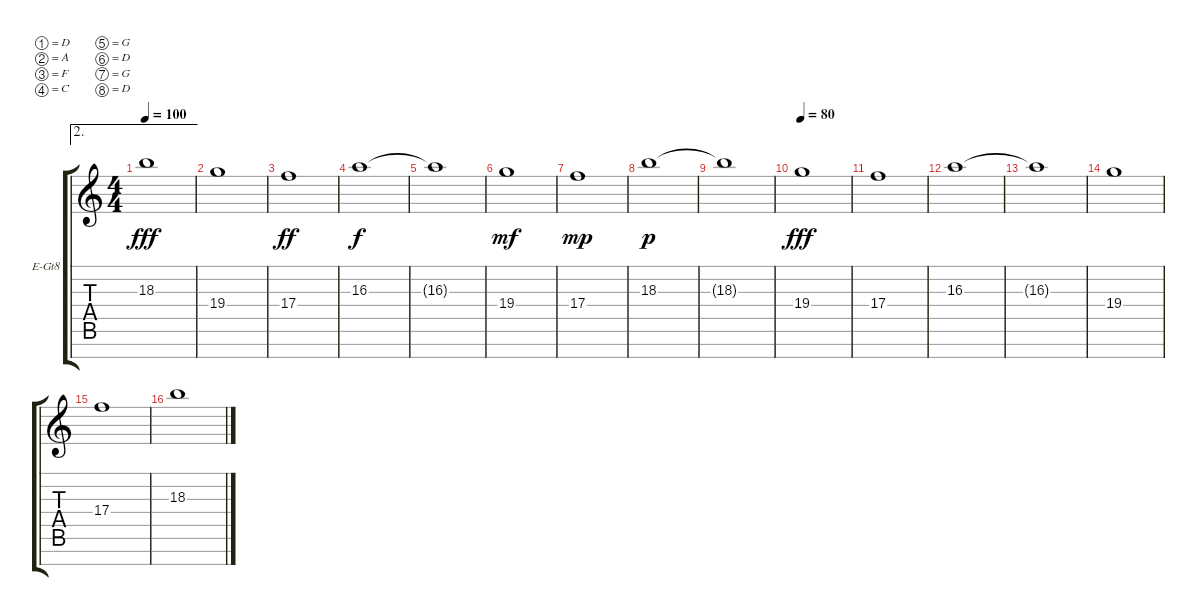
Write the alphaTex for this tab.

\bracketExtendMode groupsimilarinstruments
\firstSystemTrackNameOrientation horizontal
\otherSystemsTrackNameOrientation horizontal
\track ("Reverb" "E-Gt8") {instrument overdrivenguitar}
\staff {score tabs}
\tuning (D4 A3 F3 C3 G2 D2 G1 D1)
\ae 2
\ts (4 4)
\tempo 100
\clef g2
\ks c
18.3{t}.1{dy fff} |
19.4.1 |
17.4.1{dy ff} |
16.3.1{dy f} |
16.3{t}.1 |
19.4.1{dy mf} |
17.4.1{dy mp} |
18.3.1{dy p} |
18.3{t}.1 |
\tempo 80
19.4.1{dy fff} |
17.4.1 |
16.3.1 |
16.3{t}.1 |
19.4.1 |
17.4.1 |
18.3.1
